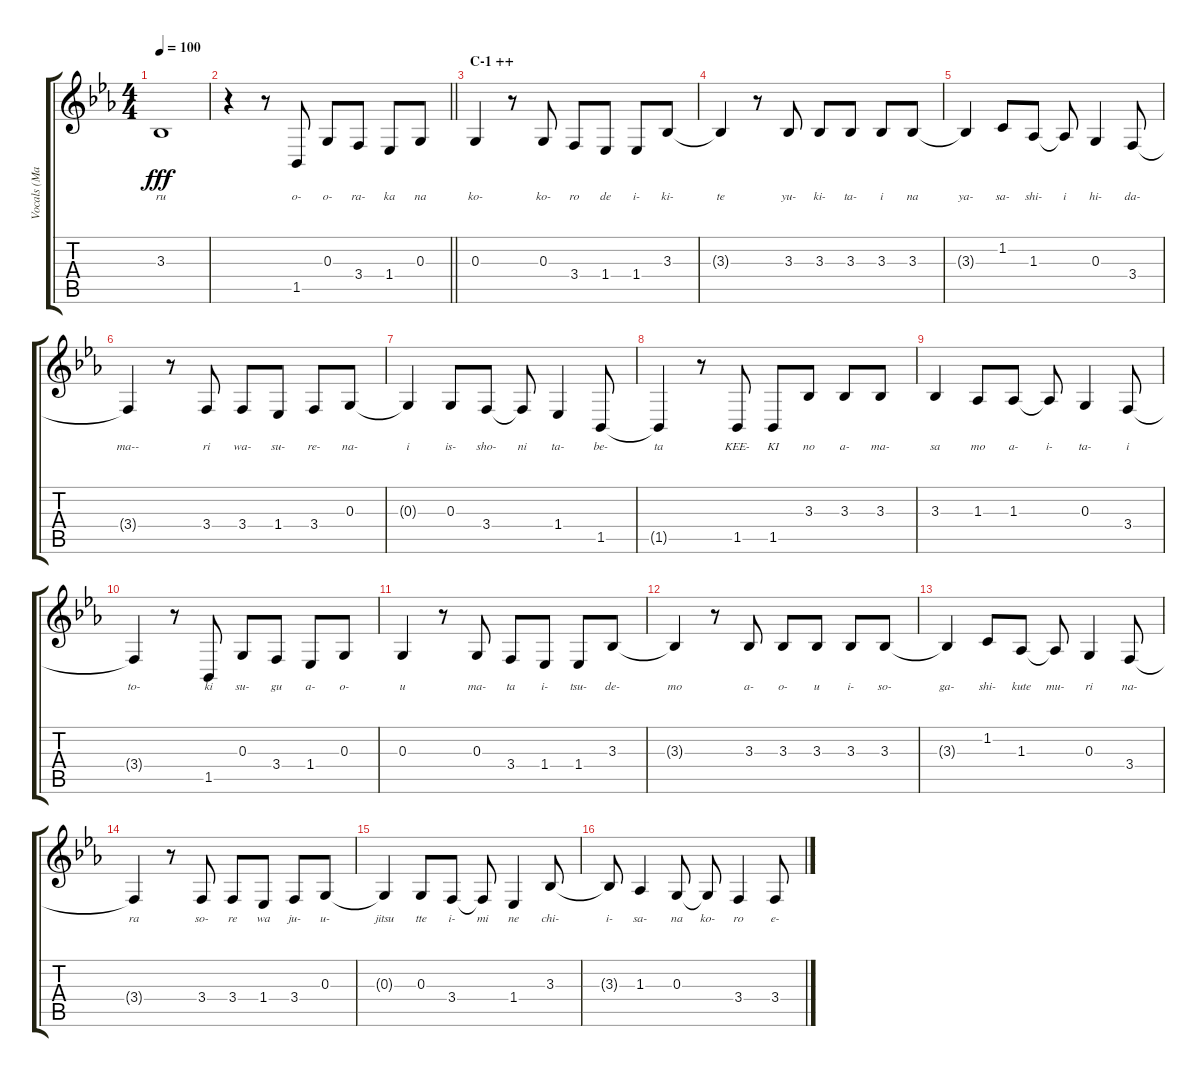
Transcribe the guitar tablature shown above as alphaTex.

\track ("Vocals (Manabe Nodoka)" "Vocals (Ma") {instrument altosax}
\staff {score tabs}
\tuning (E4 B3 G3 D3 A2 E2) {hide}
\ts (4 4)
\tempo 100
\clef g2
\ks eb
3.3{t}.1{lyrics (0 "ru") lyrics (1 "") lyrics (2 "") lyrics (3 "") lyrics (4 "") dy fff} |
\barLineRight lightlight
r.4 r.8 1.5.8{lyrics (0 "o-") lyrics (1 "") lyrics (2 "") lyrics (3 "") lyrics (4 "")} 0.3.8{lyrics (0 "o-") lyrics (1 "") lyrics (2 "") lyrics (3 "") lyrics (4 "")} 3.4.8{lyrics (0 "ra-") lyrics (1 "") lyrics (2 "") lyrics (3 "") lyrics (4 "")} 1.4.8{lyrics (0 "ka") lyrics (1 "") lyrics (2 "") lyrics (3 "") lyrics (4 "")} 0.3.8{lyrics (0 "na") lyrics (1 "") lyrics (2 "") lyrics (3 "") lyrics (4 "")} |
\section ("" "C-1 ++")
0.3.4{lyrics (0 "ko-") lyrics (1 "") lyrics (2 "") lyrics (3 "") lyrics (4 "")} r.8 0.3.8{lyrics (0 "ko-") lyrics (1 "") lyrics (2 "") lyrics (3 "") lyrics (4 "")} 3.4.8{lyrics (0 "ro") lyrics (1 "") lyrics (2 "") lyrics (3 "") lyrics (4 "")} 1.4.8{lyrics (0 "de") lyrics (1 "") lyrics (2 "") lyrics (3 "") lyrics (4 "")} 1.4.8{lyrics (0 "i-") lyrics (1 "") lyrics (2 "") lyrics (3 "") lyrics (4 "")} 3.3.8{lyrics (0 "ki-") lyrics (1 "") lyrics (2 "") lyrics (3 "") lyrics (4 "")} |
3.3{t}.4{lyrics (0 "te") lyrics (1 "") lyrics (2 "") lyrics (3 "") lyrics (4 "")} r.8 3.3.8{lyrics (0 "yu-") lyrics (1 "") lyrics (2 "") lyrics (3 "") lyrics (4 "")} 3.3.8{lyrics (0 "ki-") lyrics (1 "") lyrics (2 "") lyrics (3 "") lyrics (4 "")} 3.3.8{lyrics (0 "ta-") lyrics (1 "") lyrics (2 "") lyrics (3 "") lyrics (4 "")} 3.3.8{lyrics (0 "i") lyrics (1 "") lyrics (2 "") lyrics (3 "") lyrics (4 "")} 3.3.8{lyrics (0 "na") lyrics (1 "") lyrics (2 "") lyrics (3 "") lyrics (4 "")} |
3.3{t}.4{lyrics (0 "ya-") lyrics (1 "") lyrics (2 "") lyrics (3 "") lyrics (4 "")} 1.2.8{lyrics (0 "sa-") lyrics (1 "") lyrics (2 "") lyrics (3 "") lyrics (4 "")} 1.3.8{lyrics (0 "shi-") lyrics (1 "") lyrics (2 "") lyrics (3 "") lyrics (4 "")} 1.3{t}.8{lyrics (0 "i") lyrics (1 "") lyrics (2 "") lyrics (3 "") lyrics (4 "")} 0.3.4{lyrics (0 "hi-") lyrics (1 "") lyrics (2 "") lyrics (3 "") lyrics (4 "")} 3.4.8{lyrics (0 "da-") lyrics (1 "") lyrics (2 "") lyrics (3 "") lyrics (4 "")} |
3.4{t}.4{lyrics (0 "ma--") lyrics (1 "") lyrics (2 "") lyrics (3 "") lyrics (4 "")} r.8 3.4.8{lyrics (0 "ri") lyrics (1 "") lyrics (2 "") lyrics (3 "") lyrics (4 "")} 3.4.8{lyrics (0 "wa-") lyrics (1 "") lyrics (2 "") lyrics (3 "") lyrics (4 "")} 1.4.8{lyrics (0 "su-") lyrics (1 "") lyrics (2 "") lyrics (3 "") lyrics (4 "")} 3.4.8{lyrics (0 "re-") lyrics (1 "") lyrics (2 "") lyrics (3 "") lyrics (4 "")} 0.3.8{lyrics (0 "na-") lyrics (1 "") lyrics (2 "") lyrics (3 "") lyrics (4 "")} |
0.3{t}.4{lyrics (0 "i") lyrics (1 "") lyrics (2 "") lyrics (3 "") lyrics (4 "")} 0.3.8{lyrics (0 "is-") lyrics (1 "") lyrics (2 "") lyrics (3 "") lyrics (4 "")} 3.4.8{lyrics (0 "sho-") lyrics (1 "") lyrics (2 "") lyrics (3 "") lyrics (4 "")} 3.4{t}.8{lyrics (0 "ni") lyrics (1 "") lyrics (2 "") lyrics (3 "") lyrics (4 "")} 1.4.4{lyrics (0 "ta-") lyrics (1 "") lyrics (2 "") lyrics (3 "") lyrics (4 "")} 1.5.8{lyrics (0 "be-") lyrics (1 "") lyrics (2 "") lyrics (3 "") lyrics (4 "")} |
1.5{t}.4{lyrics (0 "ta") lyrics (1 "") lyrics (2 "") lyrics (3 "") lyrics (4 "")} r.8 1.5.8{lyrics (0 "KEE-") lyrics (1 "") lyrics (2 "") lyrics (3 "") lyrics (4 "")} 1.5.8{lyrics (0 "KI") lyrics (1 "") lyrics (2 "") lyrics (3 "") lyrics (4 "")} 3.3.8{lyrics (0 "no") lyrics (1 "") lyrics (2 "") lyrics (3 "") lyrics (4 "")} 3.3.8{lyrics (0 "a-") lyrics (1 "") lyrics (2 "") lyrics (3 "") lyrics (4 "")} 3.3.8{lyrics (0 "ma-") lyrics (1 "") lyrics (2 "") lyrics (3 "") lyrics (4 "")} |
3.3.4{lyrics (0 "sa") lyrics (1 "") lyrics (2 "") lyrics (3 "") lyrics (4 "")} 1.3.8{lyrics (0 "mo") lyrics (1 "") lyrics (2 "") lyrics (3 "") lyrics (4 "")} 1.3.8{lyrics (0 "a-") lyrics (1 "") lyrics (2 "") lyrics (3 "") lyrics (4 "")} 1.3{t}.8{lyrics (0 "i-") lyrics (1 "") lyrics (2 "") lyrics (3 "") lyrics (4 "")} 0.3.4{lyrics (0 "ta-") lyrics (1 "") lyrics (2 "") lyrics (3 "") lyrics (4 "")} 3.4.8{lyrics (0 "i") lyrics (1 "") lyrics (2 "") lyrics (3 "") lyrics (4 "")} |
3.4{t}.4{lyrics (0 "to-") lyrics (1 "") lyrics (2 "") lyrics (3 "") lyrics (4 "")} r.8 1.5.8{lyrics (0 "ki") lyrics (1 "") lyrics (2 "") lyrics (3 "") lyrics (4 "")} 0.3.8{lyrics (0 "su-") lyrics (1 "") lyrics (2 "") lyrics (3 "") lyrics (4 "")} 3.4.8{lyrics (0 "gu") lyrics (1 "") lyrics (2 "") lyrics (3 "") lyrics (4 "")} 1.4.8{lyrics (0 "a-") lyrics (1 "") lyrics (2 "") lyrics (3 "") lyrics (4 "")} 0.3.8{lyrics (0 "o-") lyrics (1 "") lyrics (2 "") lyrics (3 "") lyrics (4 "")} |
0.3.4{lyrics (0 "u") lyrics (1 "") lyrics (2 "") lyrics (3 "") lyrics (4 "")} r.8 0.3.8{lyrics (0 "ma-") lyrics (1 "") lyrics (2 "") lyrics (3 "") lyrics (4 "")} 3.4.8{lyrics (0 "ta") lyrics (1 "") lyrics (2 "") lyrics (3 "") lyrics (4 "")} 1.4.8{lyrics (0 "i-") lyrics (1 "") lyrics (2 "") lyrics (3 "") lyrics (4 "")} 1.4.8{lyrics (0 "tsu-") lyrics (1 "") lyrics (2 "") lyrics (3 "") lyrics (4 "")} 3.3.8{lyrics (0 "de-") lyrics (1 "") lyrics (2 "") lyrics (3 "") lyrics (4 "")} |
3.3{t}.4{lyrics (0 "mo") lyrics (1 "") lyrics (2 "") lyrics (3 "") lyrics (4 "")} r.8 3.3.8{lyrics (0 "a-") lyrics (1 "") lyrics (2 "") lyrics (3 "") lyrics (4 "")} 3.3.8{lyrics (0 "o-") lyrics (1 "") lyrics (2 "") lyrics (3 "") lyrics (4 "")} 3.3.8{lyrics (0 "u") lyrics (1 "") lyrics (2 "") lyrics (3 "") lyrics (4 "")} 3.3.8{lyrics (0 "i-") lyrics (1 "") lyrics (2 "") lyrics (3 "") lyrics (4 "")} 3.3.8{lyrics (0 "so-") lyrics (1 "") lyrics (2 "") lyrics (3 "") lyrics (4 "")} |
3.3{t}.4{lyrics (0 "ga-") lyrics (1 "") lyrics (2 "") lyrics (3 "") lyrics (4 "")} 1.2.8{lyrics (0 "shi-") lyrics (1 "") lyrics (2 "") lyrics (3 "") lyrics (4 "")} 1.3.8{lyrics (0 "kute") lyrics (1 "") lyrics (2 "") lyrics (3 "") lyrics (4 "")} 1.3{t}.8{lyrics (0 "mu-") lyrics (1 "") lyrics (2 "") lyrics (3 "") lyrics (4 "")} 0.3.4{lyrics (0 "ri") lyrics (1 "") lyrics (2 "") lyrics (3 "") lyrics (4 "")} 3.4.8{lyrics (0 "na-") lyrics (1 "") lyrics (2 "") lyrics (3 "") lyrics (4 "")} |
3.4{t}.4{lyrics (0 "ra") lyrics (1 "") lyrics (2 "") lyrics (3 "") lyrics (4 "")} r.8 3.4.8{lyrics (0 "so-") lyrics (1 "") lyrics (2 "") lyrics (3 "") lyrics (4 "")} 3.4.8{lyrics (0 "re") lyrics (1 "") lyrics (2 "") lyrics (3 "") lyrics (4 "")} 1.4.8{lyrics (0 "wa") lyrics (1 "") lyrics (2 "") lyrics (3 "") lyrics (4 "")} 3.4.8{lyrics (0 "ju-") lyrics (1 "") lyrics (2 "") lyrics (3 "") lyrics (4 "")} 0.3.8{lyrics (0 "u-") lyrics (1 "") lyrics (2 "") lyrics (3 "") lyrics (4 "")} |
0.3{t}.4{lyrics (0 "jitsu") lyrics (1 "") lyrics (2 "") lyrics (3 "") lyrics (4 "")} 0.3.8{lyrics (0 "tte") lyrics (1 "") lyrics (2 "") lyrics (3 "") lyrics (4 "")} 3.4.8{lyrics (0 "i-") lyrics (1 "") lyrics (2 "") lyrics (3 "") lyrics (4 "")} 3.4{t}.8{lyrics (0 "mi") lyrics (1 "") lyrics (2 "") lyrics (3 "") lyrics (4 "")} 1.4.4{lyrics (0 "ne") lyrics (1 "") lyrics (2 "") lyrics (3 "") lyrics (4 "")} 3.3.8{lyrics (0 "chi-") lyrics (1 "") lyrics (2 "") lyrics (3 "") lyrics (4 "")} |
3.3{t}.8{lyrics (0 "i-") lyrics (1 "") lyrics (2 "") lyrics (3 "") lyrics (4 "")} 1.3.4{lyrics (0 "sa-") lyrics (1 "") lyrics (2 "") lyrics (3 "") lyrics (4 "")} 0.3.8{lyrics (0 "na") lyrics (1 "") lyrics (2 "") lyrics (3 "") lyrics (4 "")} 0.3{t}.8{lyrics (0 "ko-") lyrics (1 "") lyrics (2 "") lyrics (3 "") lyrics (4 "")} 3.4.4{lyrics (0 "ro") lyrics (1 "") lyrics (2 "") lyrics (3 "") lyrics (4 "")} 3.4.8{lyrics (0 "e-") lyrics (1 "") lyrics (2 "") lyrics (3 "") lyrics (4 "")}
